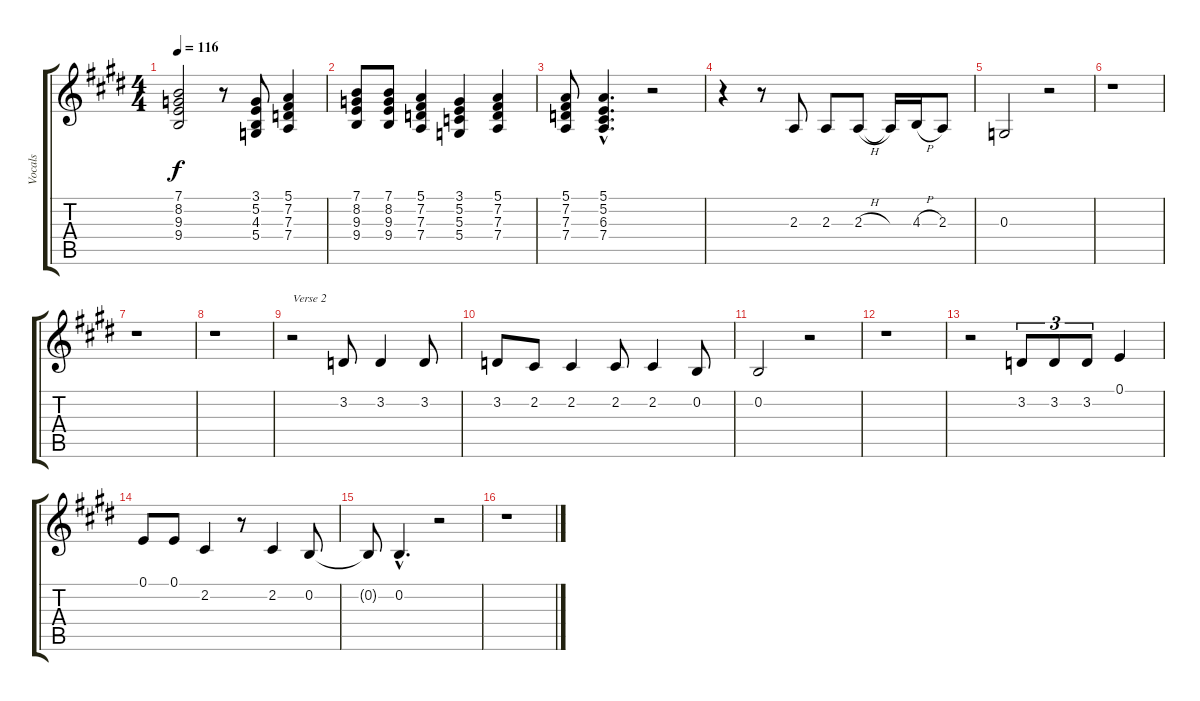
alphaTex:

\track ("Vocals" "Vocals") {instrument sopranosax}
\staff {score tabs}
\tuning (E4 B3 G3 D3 A2 E2) {hide}
\ts (4 4)
\tempo 116
\clef g2
\ks e
(7.1{t} 8.2{t} 9.3{t} 9.4{t}).2{dy f} r.8 (3.1 5.2 4.3 5.4).8 (5.1 7.2 7.3 7.4).4 |
(7.1 8.2 9.3 9.4).8 (7.1 8.2 9.3 9.4).8 (5.1 7.2 7.3 7.4).4 (3.1 5.2 5.3 5.4).4 (5.1 7.2 7.3 7.4).4 |
(5.1 7.2 7.3 7.4).8 (5.1{hac} 5.2{hac} 6.3{hac} 7.4{hac}).4{d} r.2 |
r.4 r.8 2.3.8 2.3.8 2.3{h}.8 2.3{t}.16 4.3{h}.16 2.3.8 |
0.3.2 r.2 |
r.1 |
r.1 |
r.1 |
r.2{txt "Verse 2"} 3.2.8 3.2.4 3.2.8 |
3.2.8 2.2.8 2.2.4 2.2.8 2.2.4 0.2.8 |
0.2.2 r.2 |
r.1 |
r.2 3.2.8{tu (3 2)} 3.2.8{tu (3 2)} 3.2.8{tu (3 2)} 0.1.4 |
0.1.8 0.1.8 2.2.4 r.8 2.2.4 0.2.8 |
0.2{t}.8 0.2{hac}.4{d} r.2 |
r.1
